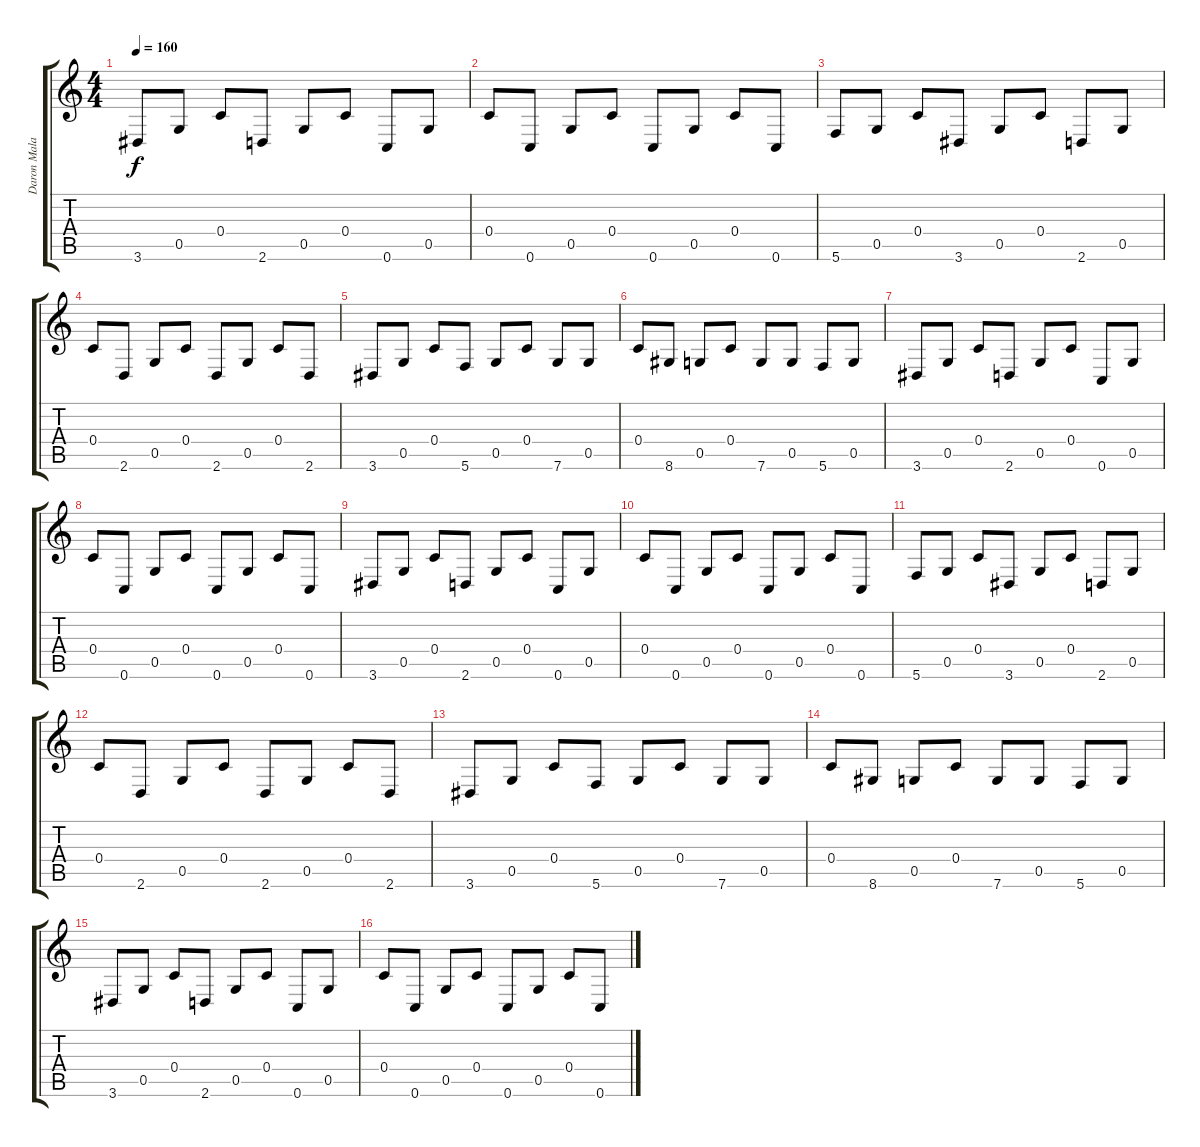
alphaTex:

\track ("Daron Malakian (Guitar)" "Daron Mala") {instrument distortionguitar}
\staff {score tabs}
\tuning (D4 A3 F3 C3 G2 C2) {hide}
\ts (4 4)
\tempo 160
\clef g2
\ks c
3.6.8{dy f instrument electricguitarmuted} 0.5.8 0.4.8 2.6.8 0.5.8 0.4.8 0.6.8 0.5.8 |
0.4.8 0.6.8 0.5.8 0.4.8 0.6.8 0.5.8 0.4.8 0.6.8 |
5.6.8 0.5.8 0.4.8 3.6.8 0.5.8 0.4.8 2.6.8 0.5.8 |
0.4.8 2.6.8 0.5.8 0.4.8 2.6.8 0.5.8 0.4.8 2.6.8 |
3.6.8 0.5.8 0.4.8 5.6.8 0.5.8 0.4.8 7.6.8 0.5.8 |
0.4.8 8.6.8 0.5.8 0.4.8 7.6.8 0.5.8 5.6.8 0.5.8 |
3.6.8 0.5.8 0.4.8 2.6.8 0.5.8 0.4.8 0.6.8 0.5.8 |
0.4.8 0.6.8 0.5.8 0.4.8 0.6.8 0.5.8 0.4.8 0.6.8 |
3.6.8 0.5.8 0.4.8 2.6.8 0.5.8 0.4.8 0.6.8 0.5.8 |
0.4.8 0.6.8 0.5.8 0.4.8 0.6.8 0.5.8 0.4.8 0.6.8 |
5.6.8 0.5.8 0.4.8 3.6.8 0.5.8 0.4.8 2.6.8 0.5.8 |
0.4.8 2.6.8 0.5.8 0.4.8 2.6.8 0.5.8 0.4.8 2.6.8 |
3.6.8 0.5.8 0.4.8 5.6.8 0.5.8 0.4.8 7.6.8 0.5.8 |
0.4.8 8.6.8 0.5.8 0.4.8 7.6.8 0.5.8 5.6.8 0.5.8 |
3.6.8 0.5.8 0.4.8 2.6.8 0.5.8 0.4.8 0.6.8 0.5.8 |
0.4.8 0.6.8 0.5.8 0.4.8 0.6.8 0.5.8 0.4.8 0.6.8
